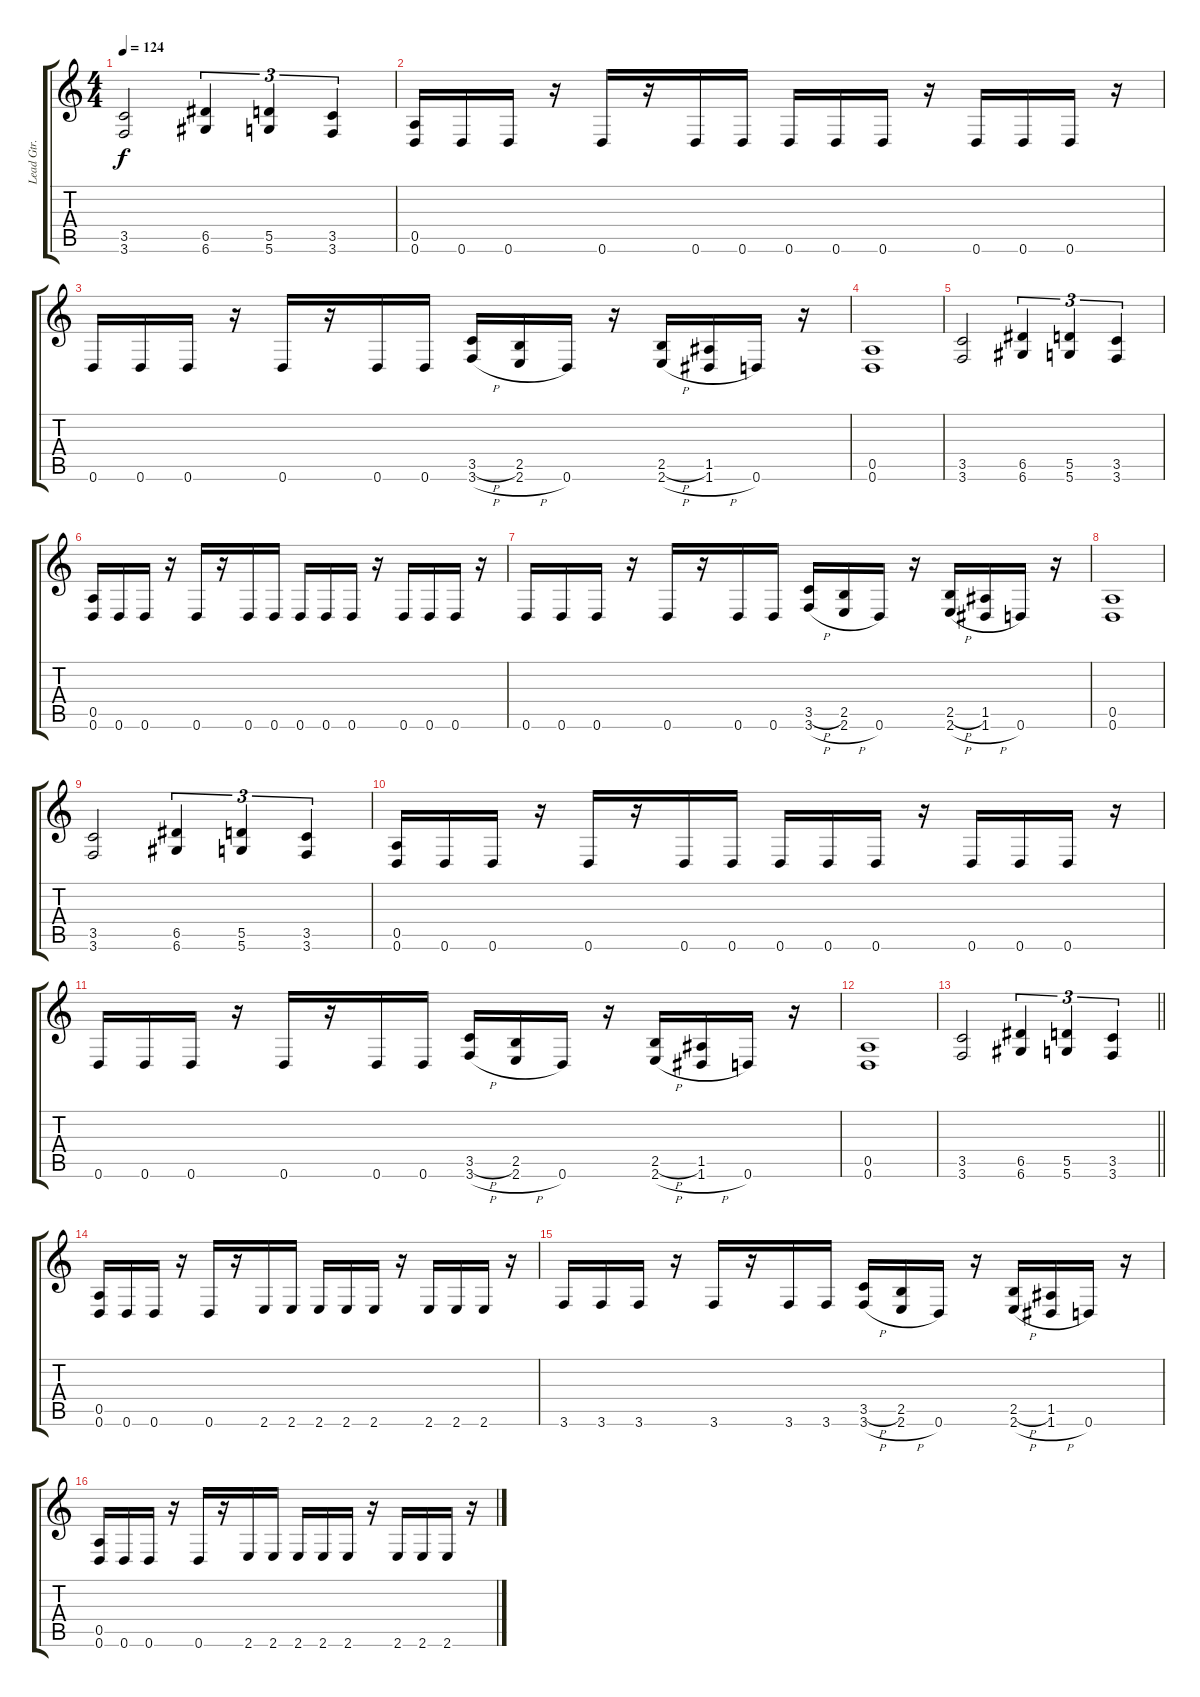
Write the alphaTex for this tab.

\track ("Lead Gtr. (dist. elec.)" "Lead Gtr. ") {instrument distortionguitar}
\staff {score tabs}
\tuning (E4 B3 G3 D3 A2 D2) {hide}
\ts (4 4)
\tempo 124
\clef g2
\ks c
(3.5 3.6).2{dy f} (6.5 6.6).4{tu (3 2)} (5.5 5.6).4{tu (3 2)} (3.5 3.6).4{tu (3 2)} |
(0.5 0.6).16 0.6.16 0.6.16 r.16 0.6.16 r.16 0.6.16 0.6.16 0.6.16 0.6.16 0.6.16 r.16 0.6.16 0.6.16 0.6.16 r.16 |
0.6.16 0.6.16 0.6.16 r.16 0.6.16 r.16 0.6.16 0.6.16 (3.5{h} 3.6{h}).16 (2.5 2.6{h}).16 0.6.16 r.16 (2.5{h} 2.6{h}).16 (1.5 1.6{h}).16 0.6.16 r.16 |
(0.5 0.6).1 |
(3.5 3.6).2 (6.5 6.6).4{tu (3 2)} (5.5 5.6).4{tu (3 2)} (3.5 3.6).4{tu (3 2)} |
(0.5 0.6).16 0.6.16 0.6.16 r.16 0.6.16 r.16 0.6.16 0.6.16 0.6.16 0.6.16 0.6.16 r.16 0.6.16 0.6.16 0.6.16 r.16 |
0.6.16 0.6.16 0.6.16 r.16 0.6.16 r.16 0.6.16 0.6.16 (3.5{h} 3.6{h}).16 (2.5 2.6{h}).16 0.6.16 r.16 (2.5{h} 2.6{h}).16 (1.5 1.6{h}).16 0.6.16 r.16 |
(0.5 0.6).1 |
(3.5 3.6).2 (6.5 6.6).4{tu (3 2)} (5.5 5.6).4{tu (3 2)} (3.5 3.6).4{tu (3 2)} |
(0.5 0.6).16 0.6.16 0.6.16 r.16 0.6.16 r.16 0.6.16 0.6.16 0.6.16 0.6.16 0.6.16 r.16 0.6.16 0.6.16 0.6.16 r.16 |
0.6.16 0.6.16 0.6.16 r.16 0.6.16 r.16 0.6.16 0.6.16 (3.5{h} 3.6{h}).16 (2.5 2.6{h}).16 0.6.16 r.16 (2.5{h} 2.6{h}).16 (1.5 1.6{h}).16 0.6.16 r.16 |
(0.5 0.6).1 |
\barLineRight lightlight
(3.5 3.6).2 (6.5 6.6).4{tu (3 2)} (5.5 5.6).4{tu (3 2)} (3.5 3.6).4{tu (3 2)} |
(0.5 0.6).16 0.6.16 0.6.16 r.16 0.6.16 r.16 2.6.16 2.6.16 2.6.16 2.6.16 2.6.16 r.16 2.6.16 2.6.16 2.6.16 r.16 |
3.6.16 3.6.16 3.6.16 r.16 3.6.16 r.16 3.6.16 3.6.16 (3.5{h} 3.6{h}).16 (2.5 2.6{h}).16 0.6.16 r.16 (2.5{h} 2.6{h}).16 (1.5 1.6{h}).16 0.6.16 r.16 |
(0.5 0.6).16 0.6.16 0.6.16 r.16 0.6.16 r.16 2.6.16 2.6.16 2.6.16 2.6.16 2.6.16 r.16 2.6.16 2.6.16 2.6.16 r.16
